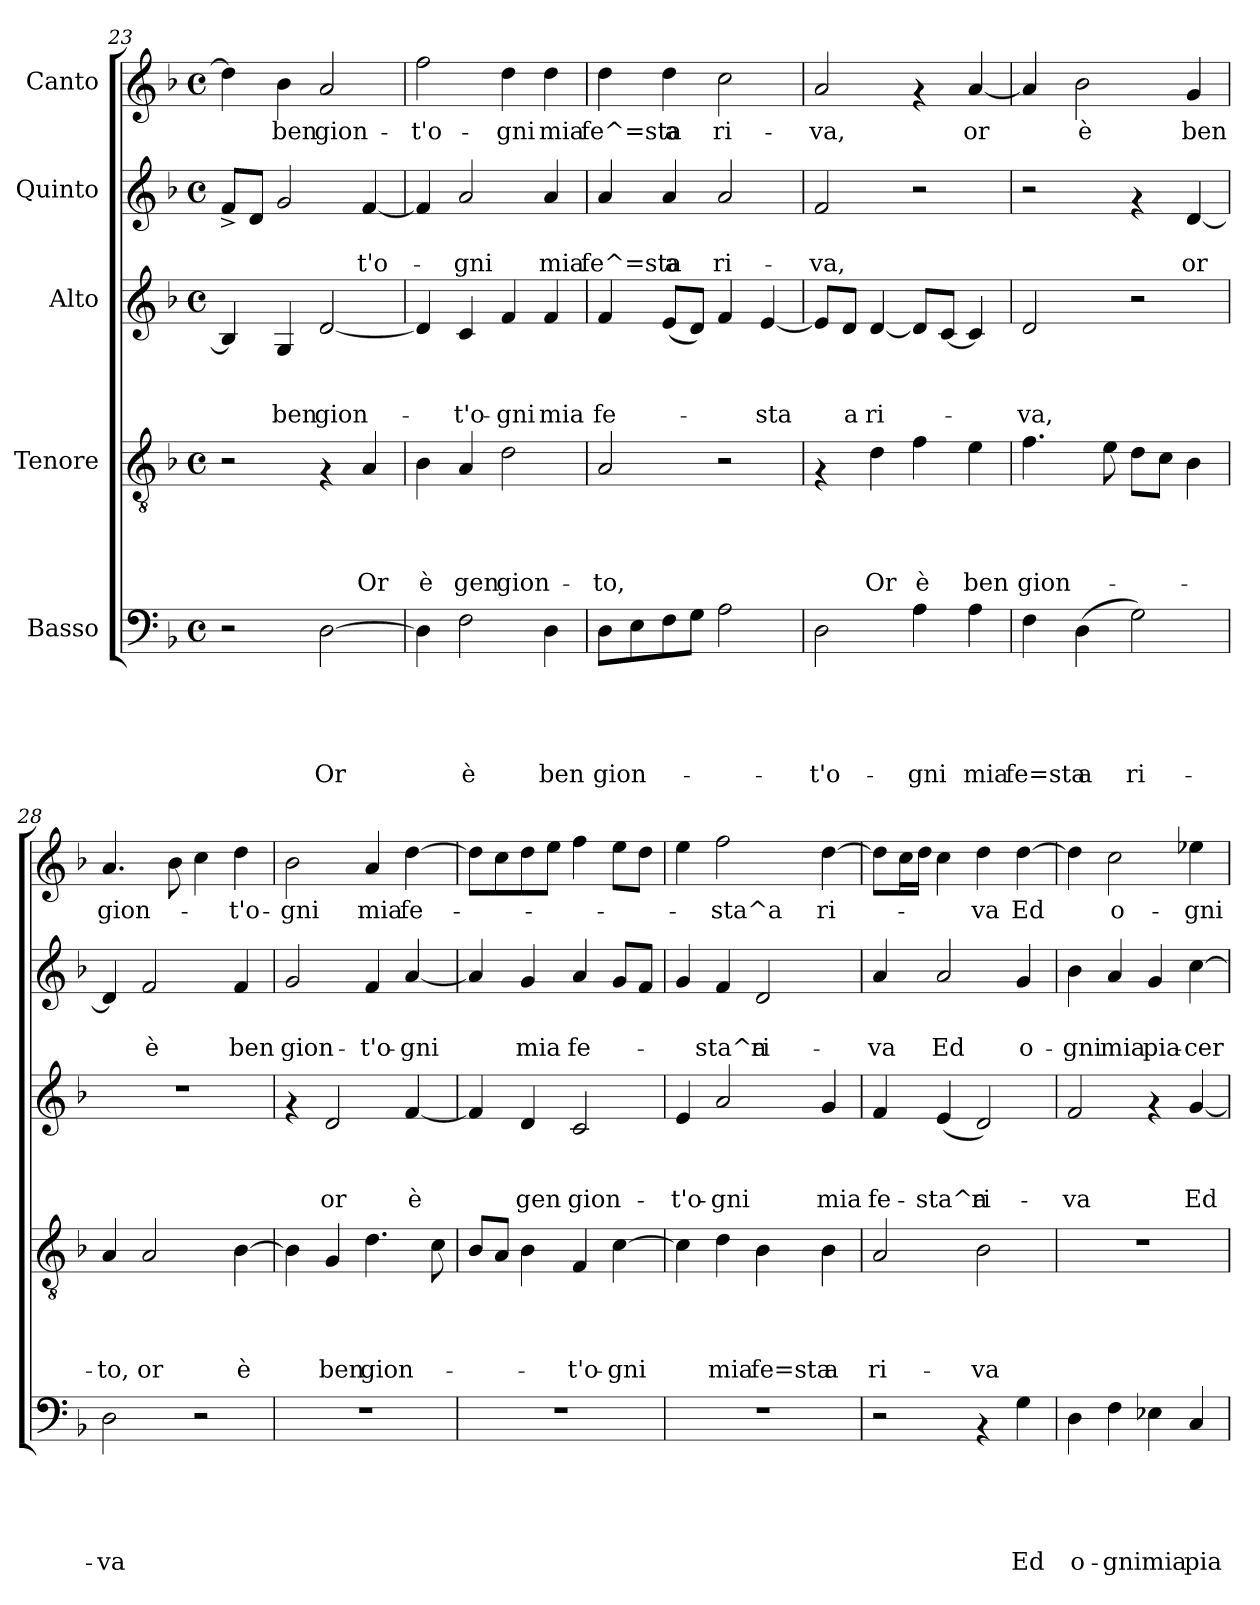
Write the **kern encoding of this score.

**kern	**text	**text	**text	**text	**text	**kern	**text	**text	**text	**text	**kern	**text	**text	**text	**kern	**text	**text	**kern	**text
*part5	*part5	*part5	*part5	*part5	*part5	*part4	*part4	*part4	*part4	*part4	*part3	*part3	*part3	*part3	*part2	*part2	*part2	*part1	*part1
*staff5	*staff5	*staff5	*staff5	*staff5	*staff5	*staff4	*staff4	*staff4	*staff4	*staff4	*staff3	*staff3	*staff3	*staff3	*staff2	*staff2	*staff2	*staff1	*staff1
*I"Basso	*	*	*	*	*	*I"Tenore	*	*	*	*	*I"Alto	*	*	*	*I"Quinto	*	*	*I"Canto	*
*clefF4	*	*	*	*	*	*clefGv2	*	*	*	*	*clefG2	*	*	*	*clefG2	*	*	*clefG2	*
*k[b-]	*	*	*	*	*	*k[b-]	*	*	*	*	*k[b-]	*	*	*	*k[b-]	*	*	*k[b-]	*
*F:	*	*	*	*	*	*F:	*	*	*	*	*F:	*	*	*	*F:	*	*	*F:	*
*M4/4	*	*	*	*	*	*M4/4	*	*	*	*	*M4/4	*	*	*	*M4/4	*	*	*M4/4	*
*met(c)	*	*	*	*	*	*met(c)	*	*	*	*	*met(c)	*	*	*	*met(c)	*	*	*met(c)	*
=23	=23	=23	=23	=23	=23	=23	=23	=23	=23	=23	=23	=23	=23	=23	=23	=23	=23	=23	=23
2r	.	.	.	.	.	2r	.	.	.	.	4B-/]	.	.	.	8f^</L	.	.	4dd\]	.
.	.	.	.	.	.	.	.	.	.	.	.	.	.	.	8d/J	.	.	.	.
!	!	!	!	!	!	!	!	!	!	!	!	!	!	!LO:LY:b	!	!	!	!	!LO:LY:b
.	.	.	.	.	.	.	.	.	.	.	4G/	.	.	ben	2g/	.	.	4b-\	ben
!	!	!	!	!	!LO:LY:b	!	!	!	!	!	!	!	!	!LO:LY:b	!	!	!	!	!LO:LY:b
[>2D\	.	.	.	.	Or	4rF	.	.	.	.	[<2d/	.	.	gion-	.	.	.	2a/	gion-
!	!	!	!	!	!	!	!	!	!	!LO:LY:b	!	!	!	!	!	!	!LO:LY:b	!	!
.	.	.	.	.	.	4A/	.	.	.	Or	.	.	.	.	[<4f/	.	-t'o-	.	.
=24	=24	=24	=24	=24	=24	=24	=24	=24	=24	=24	=24	=24	=24	=24	=24	=24	=24	=24	=24
!	!	!	!	!	!	!	!	!	!	!LO:LY:b	!	!	!	!	!	!	!	!	!LO:LY:b
4D\]	.	.	.	.	.	4B-\	.	.	.	è	4d/]	.	.	.	4f/]	.	.	2ff\	-t'o-
!	!	!	!	!	!LO:LY:b	!	!	!	!	!LO:LY:b	!	!	!	!LO:LY:b	!	!	!LO:LY:b	!	!
2F\	.	.	.	.	è	4A/	.	.	.	gen	4c/	.	.	-t'o-	2a/	.	-gni	.	.
!	!	!	!	!	!	!	!	!	!	!LO:LY:b	!	!	!	!LO:LY:b	!	!	!	!	!LO:LY:b
.	.	.	.	.	.	2d\	.	.	.	gion-	4f/	.	.	-gni	.	.	.	4dd\	-gni
!	!	!	!	!	!LO:LY:b	!	!	!	!	!	!	!	!	!LO:LY:b	!	!	!LO:LY:b	!	!LO:LY:b
4D\	.	.	.	.	ben	.	.	.	.	.	4f/	.	.	mia	4a/	.	mia	4dd\	mia
=25	=25	=25	=25	=25	=25	=25	=25	=25	=25	=25	=25	=25	=25	=25	=25	=25	=25	=25	=25
!	!	!	!	!	!LO:LY:b	!	!	!	!	!LO:LY:b	!	!	!	!LO:LY:b	!	!	!LO:LY:b	!	!LO:LY:b
8D\L	.	.	.	.	gion-	2A/	.	.	.	-to,	4f/	.	.	fe-	4a/	.	fe^=sta	4dd\	fe^=sta
8E\	.	.	.	.	.	.	.	.	.	.	.	.	.	.	.	.	.	.	.
!	!	!	!	!	!	!	!	!	!	!	!	!	!	!	!	!	!LO:LY:b	!	!LO:LY:b
8F\	.	.	.	.	.	.	.	.	.	.	(>8e/L	.	.	.	4a/	.	a	4dd\	a
8G\J	.	.	.	.	.	.	.	.	.	.	8d/J)	.	.	.	.	.	.	.	.
!	!	!	!	!	!	!	!	!	!	!	!	!	!	!	!	!	!LO:LY:b	!	!LO:LY:b
2A\	.	.	.	.	.	2r	.	.	.	.	4f/	.	.	.	2a/	.	ri-	2cc\	ri-
!	!	!	!	!	!	!	!	!	!	!	!	!	!	!LO:LY:b	!	!	!	!	!
.	.	.	.	.	.	.	.	.	.	.	[<4e/	.	.	-sta	.	.	.	.	.
=26	=26	=26	=26	=26	=26	=26	=26	=26	=26	=26	=26	=26	=26	=26	=26	=26	=26	=26	=26
!	!	!	!	!	!LO:LY:b	!	!	!	!	!	!	!	!	!	!	!	!LO:LY:b	!	!LO:LY:b
2D\	.	.	.	.	-t'o-	4rF	.	.	.	.	8e/L]	.	.	.	2f/	.	-va,	2a/	-va,
!	!	!	!	!	!	!	!	!	!	!	!	!	!	!LO:LY:b	!	!	!	!	!
.	.	.	.	.	.	.	.	.	.	.	8d/J	.	.	a	.	.	.	.	.
!	!	!	!	!	!	!	!	!	!	!LO:LY:b	!	!	!	!LO:LY:b	!	!	!	!	!
.	.	.	.	.	.	4d\	.	.	.	Or	[<4d/	.	.	ri-	.	.	.	.	.
!	!	!	!	!	!LO:LY:b	!	!	!	!	!LO:LY:b	!	!	!	!	!	!	!	!	!
4A\	.	.	.	.	-gni	4f\	.	.	.	è	8d/L]	.	.	.	2r	.	.	4rf	.
.	.	.	.	.	.	.	.	.	.	.	[>8c/J	.	.	.	.	.	.	.	.
!	!	!	!	!	!LO:LY:b	!	!	!	!	!LO:LY:b	!	!	!	!	!	!	!	!	!LO:LY:b
4A\	.	.	.	.	mia	4e\	.	.	.	ben	4c/]	.	.	.	.	.	.	[<4a/	or
!!LO:PB:g=z
=27	=27	=27	=27	=27	=27	=27	=27	=27	=27	=27	=27	=27	=27	=27	=27	=27	=27	=27	=27
!	!	!	!	!	!LO:LY:b	!	!	!	!	!LO:LY:b	!	!	!	!LO:LY:b	!	!	!	!	!
4F\	.	.	.	.	fe=sta	4.f\	.	.	.	gion-	2d/	.	.	-va,	2r	.	.	4a/]	.
!	!	!	!	!	!LO:LY:b	!	!	!	!	!	!	!	!	!	!	!	!	!	!LO:LY:b
(<4D\	.	.	.	.	a	.	.	.	.	.	.	.	.	.	.	.	.	2b-\	è
.	.	.	.	.	.	8e\	.	.	.	.	.	.	.	.	.	.	.	.	.
!	!	!	!	!	!LO:LY:b	!	!	!	!	!	!	!	!	!	!	!	!	!	!
2G\)	.	.	.	.	ri-	8d\L	.	.	.	.	2r	.	.	.	4rf	.	.	.	.
.	.	.	.	.	.	8c\J	.	.	.	.	.	.	.	.	.	.	.	.	.
!	!	!	!	!	!	!	!	!	!	!	!	!	!	!	!	!	!LO:LY:b	!	!LO:LY:b
.	.	.	.	.	.	4B-\	.	.	.	.	.	.	.	.	[<4d/	.	or	4g/	ben
=28	=28	=28	=28	=28	=28	=28	=28	=28	=28	=28	=28	=28	=28	=28	=28	=28	=28	=28	=28
!	!	!	!	!	!LO:LY:b	!	!	!	!	!LO:LY:b	!	!	!	!	!	!	!	!	!LO:LY:b
2D\	.	.	.	.	-va	4A/	.	.	.	-to,	1r	.	.	.	4d/]	.	.	4.a/	gion-
!	!	!	!	!	!	!	!	!	!	!LO:LY:b	!	!	!	!	!	!	!LO:LY:b	!	!
.	.	.	.	.	.	2A/	.	.	.	or	.	.	.	.	2f/	.	è	.	.
.	.	.	.	.	.	.	.	.	.	.	.	.	.	.	.	.	.	8b-\	.
2r	.	.	.	.	.	.	.	.	.	.	.	.	.	.	.	.	.	4cc\	.
!	!	!	!	!	!	!	!	!	!	!LO:LY:b	!	!	!	!	!	!	!LO:LY:b	!	!LO:LY:b
.	.	.	.	.	.	[>4B-\	.	.	.	è	.	.	.	.	4f/	.	ben	4dd\	-t'o-
=29	=29	=29	=29	=29	=29	=29	=29	=29	=29	=29	=29	=29	=29	=29	=29	=29	=29	=29	=29
!	!	!	!	!	!	!	!	!	!	!	!	!	!	!	!	!	!LO:LY:b	!	!LO:LY:b
1r	.	.	.	.	.	4B-\]	.	.	.	.	4rf	.	.	.	2g/	.	gion-	2b-\	-gni
!	!	!	!	!	!	!	!	!	!	!LO:LY:b	!	!	!	!LO:LY:b	!	!	!	!	!
.	.	.	.	.	.	4G/	.	.	.	ben	2d/	.	.	or	.	.	.	.	.
!	!	!	!	!	!	!	!	!	!	!LO:LY:b	!	!	!	!	!	!	!LO:LY:b	!	!LO:LY:b
.	.	.	.	.	.	4.d\	.	.	.	gion-	.	.	.	.	4f/	.	-t'o-	4a/	mia
!	!	!	!	!	!	!	!	!	!	!	!	!	!	!LO:LY:b	!	!	!LO:LY:b	!	!LO:LY:b
.	.	.	.	.	.	.	.	.	.	.	[<4f/	.	.	è	[<4a/	.	-gni	[>4dd\	fe-
.	.	.	.	.	.	8c\	.	.	.	.	.	.	.	.	.	.	.	.	.
=30	=30	=30	=30	=30	=30	=30	=30	=30	=30	=30	=30	=30	=30	=30	=30	=30	=30	=30	=30
1r	.	.	.	.	.	8B-/L	.	.	.	.	4f/]	.	.	.	4a/]	.	.	8dd\L]	.
.	.	.	.	.	.	8A/J	.	.	.	.	.	.	.	.	.	.	.	8cc\	.
!	!	!	!	!	!	!	!	!	!	!	!	!	!	!LO:LY:b	!	!	!LO:LY:b	!	!
.	.	.	.	.	.	4B-\	.	.	.	.	4d/	.	.	gen	4g/	.	mia	8dd\	.
.	.	.	.	.	.	.	.	.	.	.	.	.	.	.	.	.	.	8ee\J	.
!	!	!	!	!	!	!	!	!	!	!LO:LY:b	!	!	!	!LO:LY:b	!	!	!LO:LY:b	!	!
.	.	.	.	.	.	4F/	.	.	.	-t'o-	2c/	.	.	gion-	4a/	.	fe-	4ff\	.
!	!	!	!	!	!	!	!	!	!	!LO:LY:b	!	!	!	!	!	!	!	!	!
.	.	.	.	.	.	[>4c\	.	.	.	-gni	.	.	.	.	8g/L	.	.	8ee\L	.
.	.	.	.	.	.	.	.	.	.	.	.	.	.	.	8f/J	.	.	8dd\J	.
=31	=31	=31	=31	=31	=31	=31	=31	=31	=31	=31	=31	=31	=31	=31	=31	=31	=31	=31	=31
!	!	!	!	!	!	!	!	!	!	!	!	!	!	!LO:LY:b	!	!	!	!	!
1r	.	.	.	.	.	4c\]	.	.	.	.	4e/	.	.	-t'o-	4g/	.	.	4ee\	.
!	!	!	!	!	!	!	!	!	!	!LO:LY:b	!	!	!	!LO:LY:b	!	!	!LO:LY:b	!	!LO:LY:b
.	.	.	.	.	.	4d\	.	.	.	mia	2a/	.	.	-gni	4f/	.	-sta^a	2ff\	-sta^a
!	!	!	!	!	!	!	!	!	!	!LO:LY:b	!	!	!	!	!	!	!LO:LY:b	!	!
.	.	.	.	.	.	4B-\	.	.	.	fe=sta	.	.	.	.	2d/	.	ri-	.	.
!	!	!	!	!	!	!	!	!	!	!LO:LY:b	!	!	!	!LO:LY:b	!	!	!	!	!LO:LY:b
.	.	.	.	.	.	4B-\	.	.	.	a	4g/	.	.	mia	.	.	.	[>4dd\	ri-
=32	=32	=32	=32	=32	=32	=32	=32	=32	=32	=32	=32	=32	=32	=32	=32	=32	=32	=32	=32
!	!	!	!	!	!	!	!	!	!	!LO:LY:b	!	!	!	!LO:LY:b	!	!	!LO:LY:b	!	!
2r	.	.	.	.	.	2A/	.	.	.	ri-	4f/	.	.	fe-	4a/	.	-va	8dd\L]	.
.	.	.	.	.	.	.	.	.	.	.	.	.	.	.	.	.	.	16cc\L	.
.	.	.	.	.	.	.	.	.	.	.	.	.	.	.	.	.	.	16dd\JJ	.
!	!	!	!	!	!	!	!	!	!	!	!	!	!	!LO:LY:b	!	!	!LO:LY:b	!	!
.	.	.	.	.	.	.	.	.	.	.	(<4e/	.	.	-sta^a	2a/	.	Ed	4cc\	.
!	!	!	!	!	!	!	!	!	!	!LO:LY:b	!	!	!	!LO:LY:b	!	!	!	!	!LO:LY:b
4rAA	.	.	.	.	.	2B-\	.	.	.	-va	2d/)	.	.	ri-	.	.	.	4dd\	-va
!	!	!	!	!	!LO:LY:b	!	!	!	!	!	!	!	!	!	!	!	!LO:LY:b	!	!LO:LY:b
4G\	.	.	.	.	Ed	.	.	.	.	.	.	.	.	.	4g/	.	o-	[>4dd\	Ed
!!LO:PB:g=z
=33	=33	=33	=33	=33	=33	=33	=33	=33	=33	=33	=33	=33	=33	=33	=33	=33	=33	=33	=33
!	!	!	!	!	!LO:LY:b	!	!	!	!	!	!	!	!	!LO:LY:b	!	!	!LO:LY:b	!	!
4D\	.	.	.	.	o-	1r	.	.	.	.	2f/	.	.	-va	4b-\	.	-gni	4dd\]	.
!	!	!	!	!	!LO:LY:b	!	!	!	!	!	!	!	!	!	!	!	!LO:LY:b	!	!LO:LY:b
4F\	.	.	.	.	-gni	.	.	.	.	.	.	.	.	.	4a/	.	mia	2cc\	o-
!	!	!	!	!	!LO:LY:b	!	!	!	!	!	!	!	!	!	!	!	!LO:LY:b	!	!
4E-X\	.	.	.	.	mia	.	.	.	.	.	4rf	.	.	.	4g/	.	pia-	.	.
!	!	!	!	!	!LO:LY:b	!	!	!	!	!	!	!	!	!LO:LY:b	!	!	!LO:LY:b	!	!LO:LY:b
4C/	.	.	.	.	pia-	.	.	.	.	.	[<4g/	.	.	Ed	[>4cc\	.	-cer	4ee-X\	-gni
=	=	=	=	=	=	=	=	=	=	=	=	=	=	=	=	=	=	=	=
*-	*-	*-	*-	*-	*-	*-	*-	*-	*-	*-	*-	*-	*-	*-	*-	*-	*-	*-	*-
